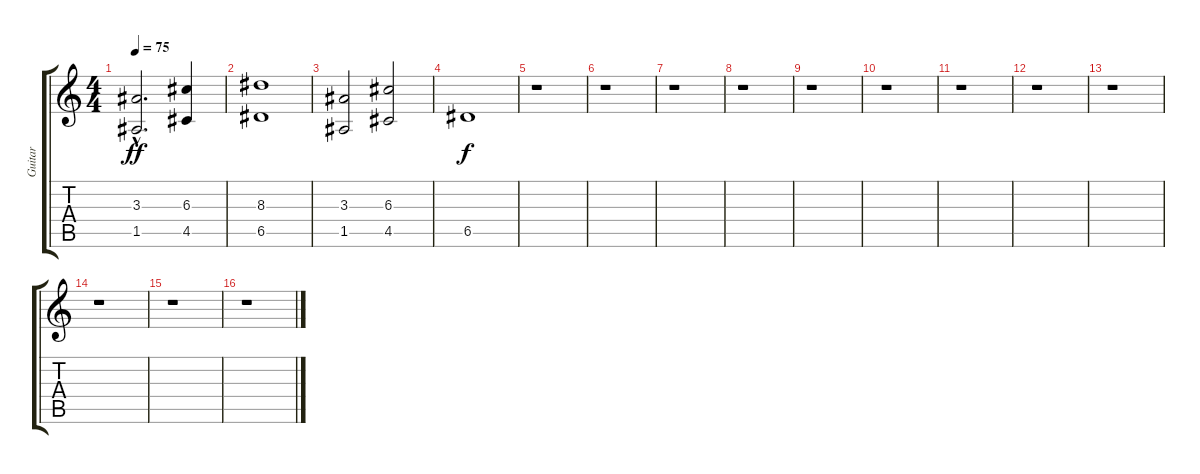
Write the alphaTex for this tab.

\track ("Guitar" "Guitar") {instrument overdrivenguitar}
\staff {score tabs}
\tuning (E4 B3 G3 D3 A2 E2) {hide}
\ts (4 4)
\tempo 75
\clef g2
\ks c
(3.3{hac} 1.5{hac}).2{d dy ff} (6.3 4.5).4 |
(8.3 6.5).1 |
(3.3 1.5).2 (6.3 4.5).2 |
6.5.1{dy f} |
r.1 |
r.1 |
r.1 |
r.1 |
r.1 |
r.1 |
r.1 |
r.1 |
r.1 |
r.1 |
r.1 |
r.1
